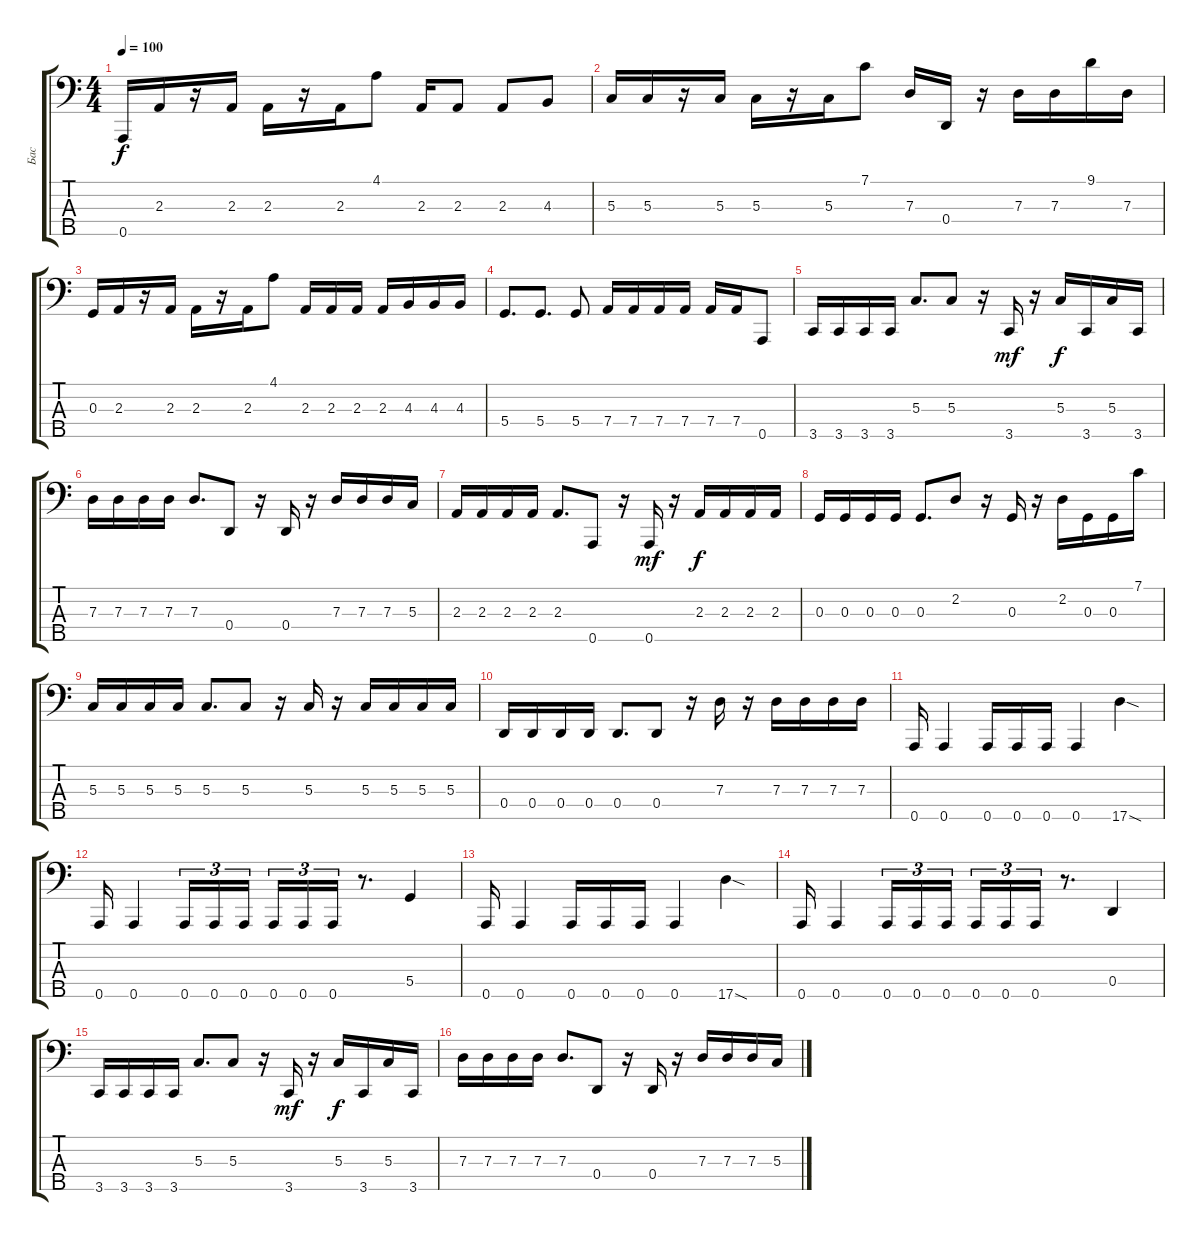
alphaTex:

\track ("Бас" "Бас") {instrument electricbassfinger}
\staff {score tabs}
\tuning (F2 C2 G1 D1 A0) {hide}
\ts (4 4)
\tempo 100
\clef f4
\ks c
0.5.16{dy f} 2.3.16 r.16 2.3.16 2.3.16 r.16 2.3.16 4.1.8 2.3.16 2.3.8 2.3.8 4.3.8 |
5.3.16 5.3.16 r.16 5.3.16 5.3.16 r.16 5.3.16 7.1.8 7.3.16 0.4.16 r.16 7.3.16 7.3.16 9.1.16 7.3.16 |
0.3.16 2.3.16 r.16 2.3.16 2.3.16 r.16 2.3.16 4.1.8 2.3.16 2.3.16 2.3.16 2.3.16 4.3.16 4.3.16 4.3.16 |
5.4.8{d} 5.4.8{d} 5.4.8 7.4.16 7.4.16 7.4.16 7.4.16 7.4.16 7.4.16 0.5.8 |
3.5.16 3.5.16 3.5.16 3.5.16 5.3.8{d} 5.3.8 r.16 3.5.16{dy mf} r.16 5.3.16{dy f} 3.5.16 5.3.16 3.5.16 |
7.3.16 7.3.16 7.3.16 7.3.16 7.3.8{d} 0.4.8 r.16 0.4.16 r.16 7.3.16 7.3.16 7.3.16 5.3.16 |
2.3.16 2.3.16 2.3.16 2.3.16 2.3.8{d} 0.5.8 r.16 0.5.16{dy mf} r.16 2.3.16{dy f} 2.3.16 2.3.16 2.3.16 |
0.3.16 0.3.16 0.3.16 0.3.16 0.3.8{d} 2.2.8 r.16 0.3.16 r.16 2.2.16 0.3.16 0.3.16 7.1.16 |
5.3.16 5.3.16 5.3.16 5.3.16 5.3.8{d} 5.3.8 r.16 5.3.16 r.16 5.3.16 5.3.16 5.3.16 5.3.16 |
0.4.16 0.4.16 0.4.16 0.4.16 0.4.8{d} 0.4.8 r.16 7.3.16 r.16 7.3.16 7.3.16 7.3.16 7.3.16 |
0.5.16 0.5.4 0.5.16 0.5.16 0.5.16 0.5.4 17.5{sod}.4 |
0.5.16 0.5.4 0.5.16{tu (3 2)} 0.5.16{tu (3 2)} 0.5.16{tu (3 2) beam splitsecondary} 0.5.16{tu (3 2)} 0.5.16{tu (3 2)} 0.5.16{tu (3 2)} r.8{d} 5.4.4 |
0.5.16 0.5.4 0.5.16 0.5.16 0.5.16 0.5.4 17.5{sod}.4 |
0.5.16 0.5.4 0.5.16{tu (3 2)} 0.5.16{tu (3 2)} 0.5.16{tu (3 2) beam splitsecondary} 0.5.16{tu (3 2)} 0.5.16{tu (3 2)} 0.5.16{tu (3 2)} r.8{d} 0.4.4 |
3.5.16 3.5.16 3.5.16 3.5.16 5.3.8{d} 5.3.8 r.16 3.5.16{dy mf} r.16 5.3.16{dy f} 3.5.16 5.3.16 3.5.16 |
7.3.16 7.3.16 7.3.16 7.3.16 7.3.8{d} 0.4.8 r.16 0.4.16 r.16 7.3.16 7.3.16 7.3.16 5.3.16
